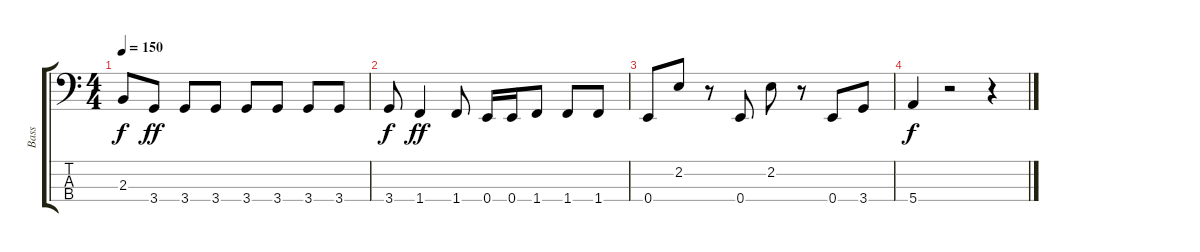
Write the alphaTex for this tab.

\track ("Bass" "Bass") {instrument electricbassfinger}
\staff {score tabs}
\tuning (G2 D2 A1 E1) {hide}
\ts (4 4)
\tempo 150
\clef f4
\ks c
2.3{t}.8{dy f} 3.4.8{dy ff} 3.4.8 3.4.8 3.4.8 3.4.8 3.4.8 3.4.8 |
3.4.8{dy f} 1.4.4{dy ff} 1.4.8 0.4.16 0.4.16 1.4.8 1.4.8 1.4.8 |
0.4.8 2.2.8 r.8 0.4.8 2.2.8 r.8 0.4.8 3.4.8 |
5.4.4{dy f} r.2 r.4
